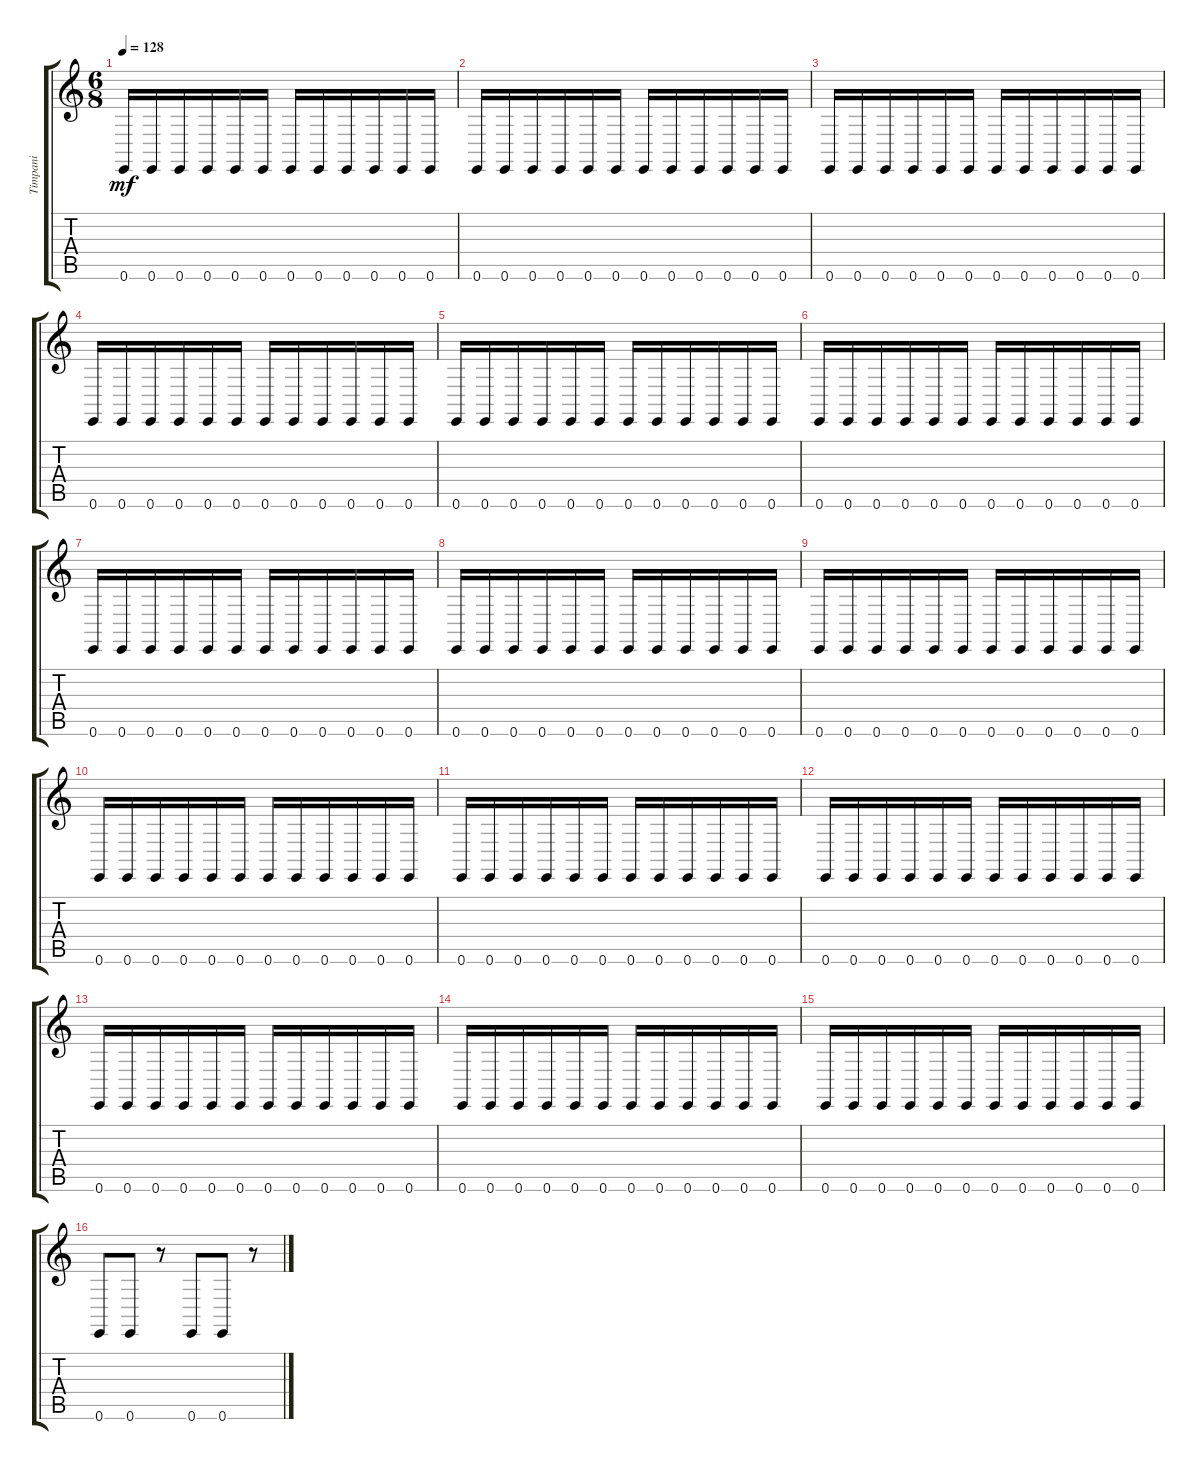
\track ("Timpani" "Timpani") {instrument pizzicatostrings}
\staff {score tabs}
\tuning (E4 B3 G3 D3 A2 E2) {hide}
\ts (6 8)
\tempo 128
\clef g2
\ks c
0.6.16{dy mf} 0.6.16 0.6.16 0.6.16 0.6.16 0.6.16 0.6.16 0.6.16 0.6.16 0.6.16 0.6.16 0.6.16 |
0.6.16 0.6.16 0.6.16 0.6.16 0.6.16 0.6.16 0.6.16 0.6.16 0.6.16 0.6.16 0.6.16 0.6.16 |
0.6.16 0.6.16 0.6.16 0.6.16 0.6.16 0.6.16 0.6.16 0.6.16 0.6.16 0.6.16 0.6.16 0.6.16 |
0.6.16 0.6.16 0.6.16 0.6.16 0.6.16 0.6.16 0.6.16 0.6.16 0.6.16 0.6.16 0.6.16 0.6.16 |
0.6.16 0.6.16 0.6.16 0.6.16 0.6.16 0.6.16 0.6.16 0.6.16 0.6.16 0.6.16 0.6.16 0.6.16 |
0.6.16 0.6.16 0.6.16 0.6.16 0.6.16 0.6.16 0.6.16 0.6.16 0.6.16 0.6.16 0.6.16 0.6.16 |
0.6.16 0.6.16 0.6.16 0.6.16 0.6.16 0.6.16 0.6.16 0.6.16 0.6.16 0.6.16 0.6.16 0.6.16 |
0.6.16 0.6.16 0.6.16 0.6.16 0.6.16 0.6.16 0.6.16 0.6.16 0.6.16 0.6.16 0.6.16 0.6.16 |
0.6.16 0.6.16 0.6.16 0.6.16 0.6.16 0.6.16 0.6.16 0.6.16 0.6.16 0.6.16 0.6.16 0.6.16 |
0.6.16 0.6.16 0.6.16 0.6.16 0.6.16 0.6.16 0.6.16 0.6.16 0.6.16 0.6.16 0.6.16 0.6.16 |
0.6.16 0.6.16 0.6.16 0.6.16 0.6.16 0.6.16 0.6.16 0.6.16 0.6.16 0.6.16 0.6.16 0.6.16 |
0.6.16 0.6.16 0.6.16 0.6.16 0.6.16 0.6.16 0.6.16 0.6.16 0.6.16 0.6.16 0.6.16 0.6.16 |
0.6.16 0.6.16 0.6.16 0.6.16 0.6.16 0.6.16 0.6.16 0.6.16 0.6.16 0.6.16 0.6.16 0.6.16 |
0.6.16 0.6.16 0.6.16 0.6.16 0.6.16 0.6.16 0.6.16 0.6.16 0.6.16 0.6.16 0.6.16 0.6.16 |
0.6.16 0.6.16 0.6.16 0.6.16 0.6.16 0.6.16 0.6.16 0.6.16 0.6.16 0.6.16 0.6.16 0.6.16 |
0.6.8 0.6.8 r.8 0.6.8 0.6.8 r.8
